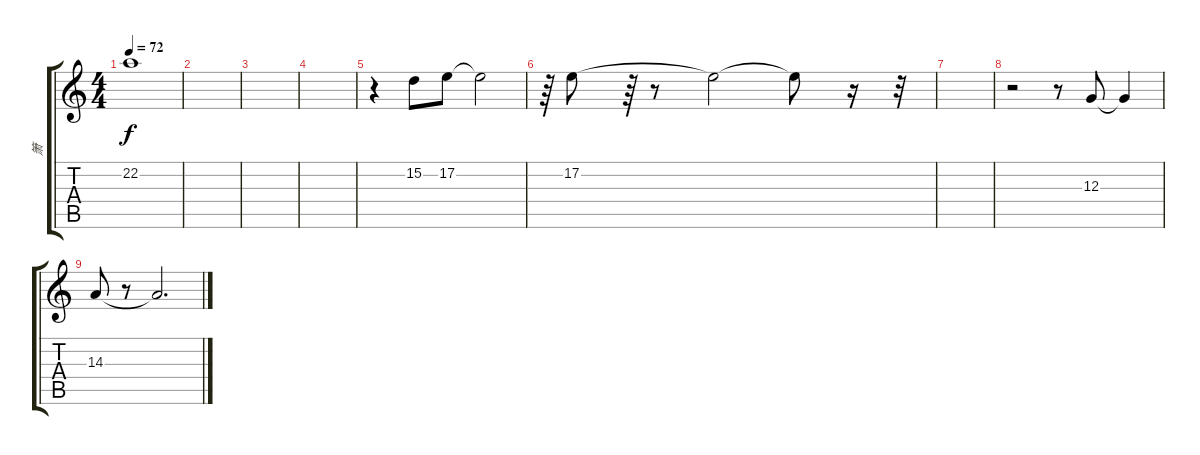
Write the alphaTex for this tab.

\track ("箫" "箫") {instrument panflute}
\staff {score tabs}
\tuning (E4 B3 G3 D3 A2 E2) {hide}
\ts (4 4)
\tempo 72
\clef g2
\ks c
22.2.1{dy f} |
|
|
|
r.4 15.2.8 17.2.8 17.2{t}.2 |
r.64 17.2.8 r.64 r.8 17.2{t}.2 17.2{t}.8 r.16 r.32 |
|
r.2 r.8 12.3.8 12.3{t}.4 |
14.3.8 r.8 14.3{t}.2{d}
